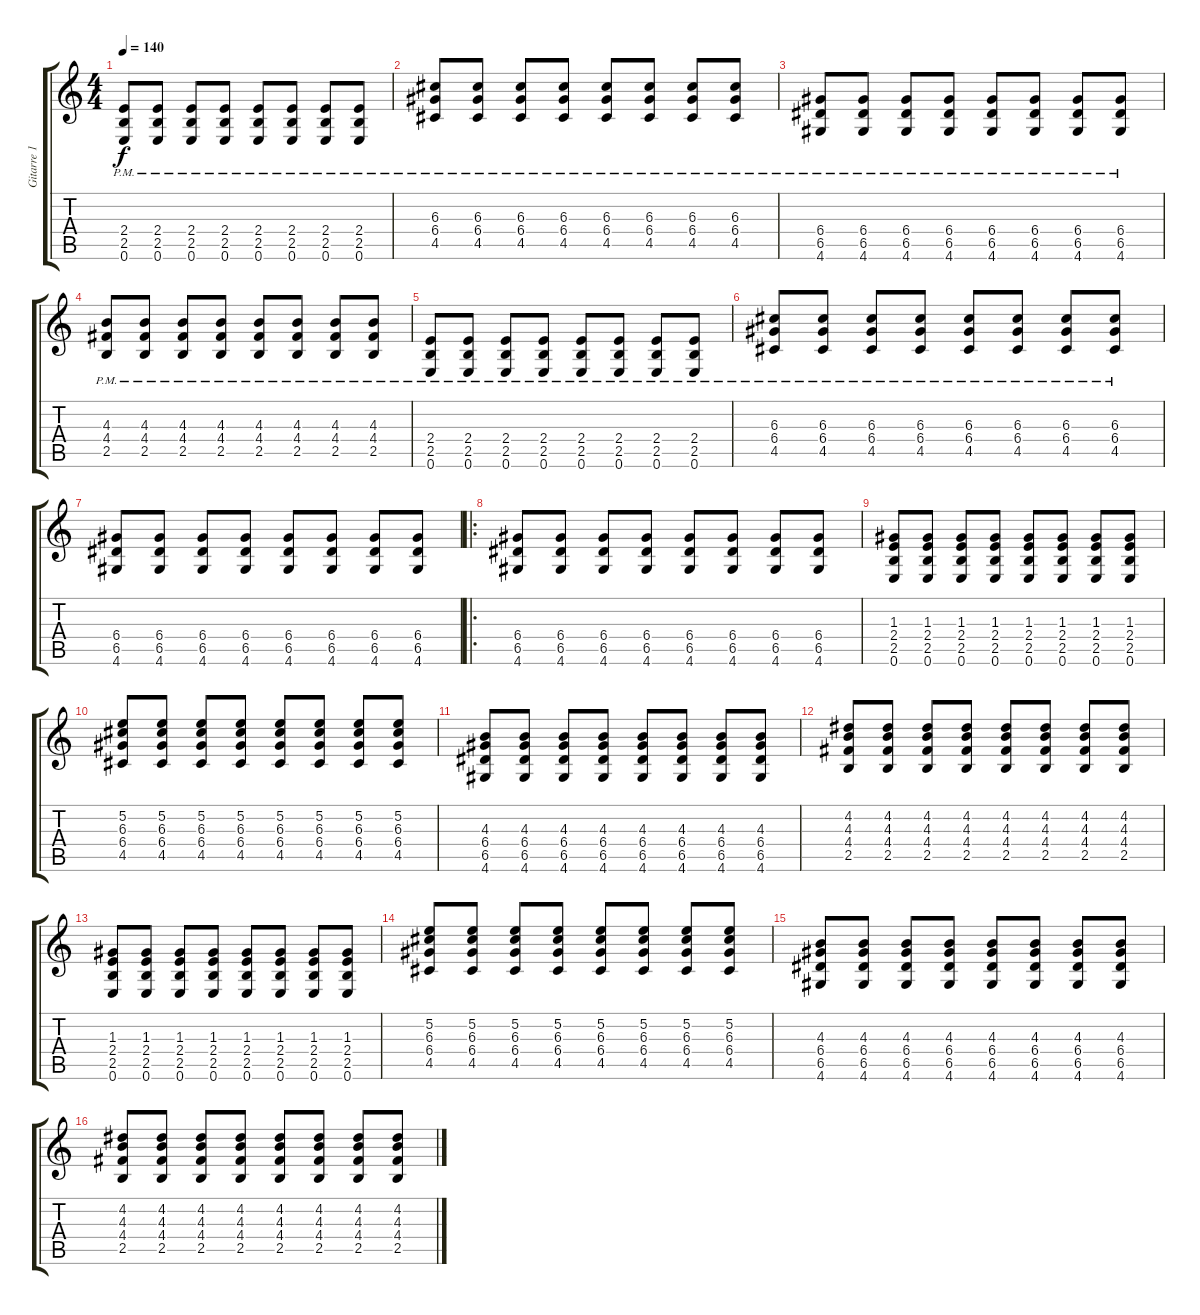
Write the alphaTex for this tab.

\track ("Gitarre 1" "Gitarre 1") {instrument distortionguitar}
\staff {score tabs}
\tuning (E4 B3 G3 D3 A2 E2) {hide}
\ts (4 4)
\tempo 140
\clef g2
\ks c
(2.4{pm} 2.5{pm} 0.6{pm}).8{dy f} (2.4{pm} 2.5{pm} 0.6{pm}).8 (2.4{pm} 2.5{pm} 0.6{pm}).8 (2.4{pm} 2.5{pm} 0.6{pm}).8 (2.4{pm} 2.5{pm} 0.6{pm}).8 (2.4{pm} 2.5{pm} 0.6{pm}).8 (2.4{pm} 2.5{pm} 0.6{pm}).8 (2.4{pm} 2.5{pm} 0.6{pm}).8 |
(6.3{pm} 6.4{pm} 4.5{pm}).8 (6.3{pm} 6.4{pm} 4.5{pm}).8 (6.3{pm} 6.4{pm} 4.5{pm}).8 (6.3{pm} 6.4{pm} 4.5{pm}).8 (6.3{pm} 6.4{pm} 4.5{pm}).8 (6.3{pm} 6.4{pm} 4.5{pm}).8 (6.3{pm} 6.4{pm} 4.5{pm}).8 (6.3{pm} 6.4{pm} 4.5{pm}).8 |
(6.4{pm} 6.5{pm} 4.6{pm}).8 (6.4{pm} 6.5{pm} 4.6{pm}).8 (6.4{pm} 6.5{pm} 4.6{pm}).8 (6.4{pm} 6.5{pm} 4.6{pm}).8 (6.4{pm} 6.5{pm} 4.6{pm}).8 (6.4{pm} 6.5{pm} 4.6{pm}).8 (6.4{pm} 6.5{pm} 4.6{pm}).8 (6.4{pm} 6.5{pm} 4.6{pm}).8 |
(4.3{pm} 4.4{pm} 2.5{pm}).8 (4.3{pm} 4.4{pm} 2.5{pm}).8 (4.3{pm} 4.4{pm} 2.5{pm}).8 (4.3{pm} 4.4{pm} 2.5{pm}).8 (4.3{pm} 4.4{pm} 2.5{pm}).8 (4.3{pm} 4.4{pm} 2.5{pm}).8 (4.3{pm} 4.4{pm} 2.5{pm}).8 (4.3{pm} 4.4{pm} 2.5{pm}).8 |
(2.4{pm} 2.5{pm} 0.6{pm}).8 (2.4{pm} 2.5{pm} 0.6{pm}).8 (2.4{pm} 2.5{pm} 0.6{pm}).8 (2.4{pm} 2.5{pm} 0.6{pm}).8 (2.4{pm} 2.5{pm} 0.6{pm}).8 (2.4{pm} 2.5{pm} 0.6{pm}).8 (2.4{pm} 2.5{pm} 0.6{pm}).8 (2.4{pm} 2.5{pm} 0.6{pm}).8 |
(6.3{pm} 6.4{pm} 4.5{pm}).8 (6.3{pm} 6.4{pm} 4.5{pm}).8 (6.3{pm} 6.4{pm} 4.5{pm}).8 (6.3{pm} 6.4{pm} 4.5{pm}).8 (6.3{pm} 6.4{pm} 4.5{pm}).8 (6.3{pm} 6.4{pm} 4.5{pm}).8 (6.3{pm} 6.4{pm} 4.5{pm}).8 (6.3{pm} 6.4{pm} 4.5{pm}).8 |
(6.4 6.5 4.6).8 (6.4 6.5 4.6).8 (6.4 6.5 4.6).8 (6.4 6.5 4.6).8 (6.4 6.5 4.6).8 (6.4 6.5 4.6).8 (6.4 6.5 4.6).8 (6.4 6.5 4.6).8 |
\ro
(6.4 6.5 4.6).8 (6.4 6.5 4.6).8 (6.4 6.5 4.6).8 (6.4 6.5 4.6).8 (6.4 6.5 4.6).8 (6.4 6.5 4.6).8 (6.4 6.5 4.6).8 (6.4 6.5 4.6).8 |
(1.3 2.4 2.5 0.6).8 (1.3 2.4 2.5 0.6).8 (1.3 2.4 2.5 0.6).8 (1.3 2.4 2.5 0.6).8 (1.3 2.4 2.5 0.6).8 (1.3 2.4 2.5 0.6).8 (1.3 2.4 2.5 0.6).8 (1.3 2.4 2.5 0.6).8 |
(5.2 6.3 6.4 4.5).8 (5.2 6.3 6.4 4.5).8 (5.2 6.3 6.4 4.5).8 (5.2 6.3 6.4 4.5).8 (5.2 6.3 6.4 4.5).8 (5.2 6.3 6.4 4.5).8 (5.2 6.3 6.4 4.5).8 (5.2 6.3 6.4 4.5).8 |
(4.3 6.4 6.5 4.6).8 (4.3 6.4 6.5 4.6).8 (4.3 6.4 6.5 4.6).8 (4.3 6.4 6.5 4.6).8 (4.3 6.4 6.5 4.6).8 (4.3 6.4 6.5 4.6).8 (4.3 6.4 6.5 4.6).8 (4.3 6.4 6.5 4.6).8 |
(4.2 4.3 4.4 2.5).8 (4.2 4.3 4.4 2.5).8 (4.2 4.3 4.4 2.5).8 (4.2 4.3 4.4 2.5).8 (4.2 4.3 4.4 2.5).8 (4.2 4.3 4.4 2.5).8 (4.2 4.3 4.4 2.5).8 (4.2 4.3 4.4 2.5).8 |
(1.3 2.4 2.5 0.6).8 (1.3 2.4 2.5 0.6).8 (1.3 2.4 2.5 0.6).8 (1.3 2.4 2.5 0.6).8 (1.3 2.4 2.5 0.6).8 (1.3 2.4 2.5 0.6).8 (1.3 2.4 2.5 0.6).8 (1.3 2.4 2.5 0.6).8 |
(5.2 6.3 6.4 4.5).8 (5.2 6.3 6.4 4.5).8 (5.2 6.3 6.4 4.5).8 (5.2 6.3 6.4 4.5).8 (5.2 6.3 6.4 4.5).8 (5.2 6.3 6.4 4.5).8 (5.2 6.3 6.4 4.5).8 (5.2 6.3 6.4 4.5).8 |
(4.3 6.4 6.5 4.6).8 (4.3 6.4 6.5 4.6).8 (4.3 6.4 6.5 4.6).8 (4.3 6.4 6.5 4.6).8 (4.3 6.4 6.5 4.6).8 (4.3 6.4 6.5 4.6).8 (4.3 6.4 6.5 4.6).8 (4.3 6.4 6.5 4.6).8 |
(4.2 4.3 4.4 2.5).8 (4.2 4.3 4.4 2.5).8 (4.2 4.3 4.4 2.5).8 (4.2 4.3 4.4 2.5).8 (4.2 4.3 4.4 2.5).8 (4.2 4.3 4.4 2.5).8 (4.2 4.3 4.4 2.5).8 (4.2 4.3 4.4 2.5).8
